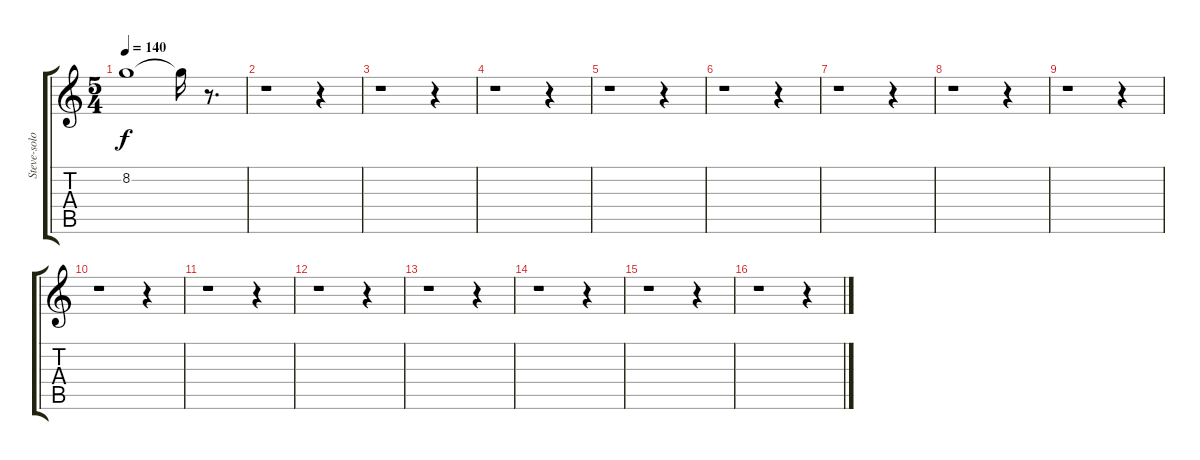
\track ("Steve-solo" "Steve-solo") {instrument overdrivenguitar}
\staff {score tabs}
\tuning (E4 B3 G3 D3 A2 E2) {hide}
\ts (5 4)
\tempo 140
\clef g2
\ks c
8.2{t}.1{dy f} 8.2{t}.16 r.8{d} |
r.1 r.4 |
r.1 r.4 |
r.1 r.4 |
r.1 r.4 |
r.1 r.4 |
r.1 r.4 |
r.1 r.4 |
r.1 r.4 |
r.1 r.4 |
r.1 r.4 |
r.1 r.4 |
r.1 r.4 |
r.1 r.4 |
r.1 r.4 |
r.1 r.4
